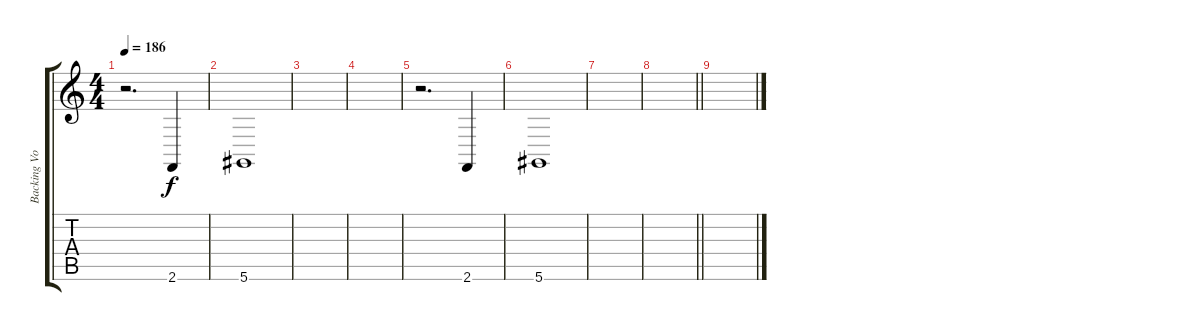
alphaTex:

\track ("Backing Voclas" "Backing Vo") {instrument fx5brightness}
\staff {score tabs}
\tuning (Eb4 Bb3 Gb3 Db3 Ab2 Eb2) {hide}
\ts (4 4)
\tempo 186
\clef g2
\ks c
r.2{d dy f} 2.6.4 |
5.6.1 |
|
|
r.2{d} 2.6.4 |
5.6.1 |
|
\barLineRight lightlight
|
\section ("" "")
